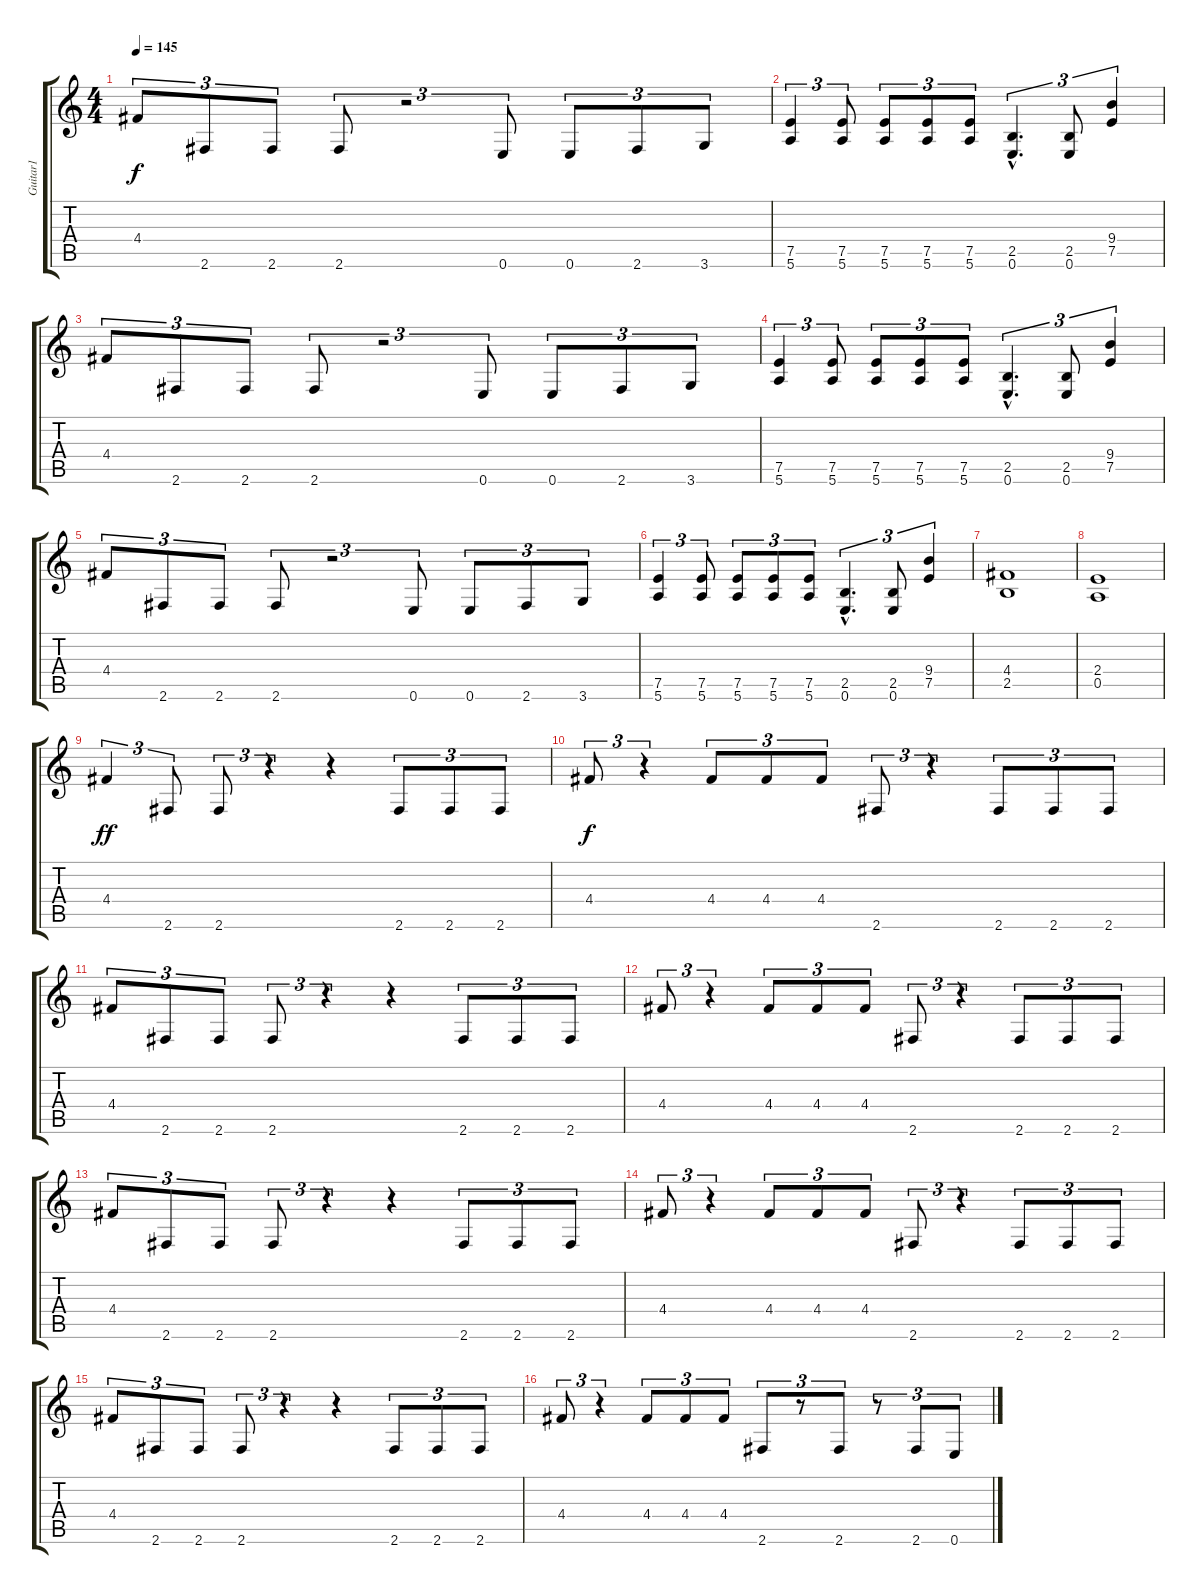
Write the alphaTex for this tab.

\track ("Guitar1" "Guitar1") {instrument distortionguitar}
\staff {score tabs}
\tuning (E4 B3 G3 D3 A2 E2) {hide}
\ts (4 4)
\tempo 145
\clef g2
\ks c
4.4.8{tu (3 2) dy f} 2.6.8{tu (3 2)} 2.6.8{tu (3 2)} 2.6.8{tu (3 2)} r.2{tu (3 2)} 0.6.8{tu (3 2)} 0.6.8{tu (3 2)} 2.6.8{tu (3 2)} 3.6.8{tu (3 2)} |
(7.5 5.6).4{tu (3 2)} (7.5 5.6).8{tu (3 2)} (7.5 5.6).8{tu (3 2)} (7.5 5.6).8{tu (3 2)} (7.5 5.6).8{tu (3 2)} (2.5{hac} 0.6{hac}).4{d tu (3 2)} (2.5 0.6).8{tu (3 2)} (9.4 7.5).4{tu (3 2)} |
4.4.8{tu (3 2)} 2.6.8{tu (3 2)} 2.6.8{tu (3 2)} 2.6.8{tu (3 2)} r.2{tu (3 2)} 0.6.8{tu (3 2)} 0.6.8{tu (3 2)} 2.6.8{tu (3 2)} 3.6.8{tu (3 2)} |
(7.5 5.6).4{tu (3 2)} (7.5 5.6).8{tu (3 2)} (7.5 5.6).8{tu (3 2)} (7.5 5.6).8{tu (3 2)} (7.5 5.6).8{tu (3 2)} (2.5{hac} 0.6{hac}).4{d tu (3 2)} (2.5 0.6).8{tu (3 2)} (9.4 7.5).4{tu (3 2)} |
4.4.8{tu (3 2)} 2.6.8{tu (3 2)} 2.6.8{tu (3 2)} 2.6.8{tu (3 2)} r.2{tu (3 2)} 0.6.8{tu (3 2)} 0.6.8{tu (3 2)} 2.6.8{tu (3 2)} 3.6.8{tu (3 2)} |
(7.5 5.6).4{tu (3 2)} (7.5 5.6).8{tu (3 2)} (7.5 5.6).8{tu (3 2)} (7.5 5.6).8{tu (3 2)} (7.5 5.6).8{tu (3 2)} (2.5{hac} 0.6{hac}).4{d tu (3 2)} (2.5 0.6).8{tu (3 2)} (9.4 7.5).4{tu (3 2)} |
(4.4 2.5).1 |
(2.4 0.5).1 |
4.4.4{tu (3 2) dy ff} 2.6.8{tu (3 2)} 2.6.8{tu (3 2)} r.4{tu (3 2)} r.4 2.6.8{tu (3 2)} 2.6.8{tu (3 2)} 2.6.8{tu (3 2)} |
4.4.8{tu (3 2) dy f} r.4{tu (3 2)} 4.4.8{tu (3 2)} 4.4.8{tu (3 2)} 4.4.8{tu (3 2)} 2.6.8{tu (3 2)} r.4{tu (3 2)} 2.6.8{tu (3 2)} 2.6.8{tu (3 2)} 2.6.8{tu (3 2)} |
4.4.8{tu (3 2)} 2.6.8{tu (3 2)} 2.6.8{tu (3 2)} 2.6.8{tu (3 2)} r.4{tu (3 2)} r.4 2.6.8{tu (3 2)} 2.6.8{tu (3 2)} 2.6.8{tu (3 2)} |
4.4.8{tu (3 2)} r.4{tu (3 2)} 4.4.8{tu (3 2)} 4.4.8{tu (3 2)} 4.4.8{tu (3 2)} 2.6.8{tu (3 2)} r.4{tu (3 2)} 2.6.8{tu (3 2)} 2.6.8{tu (3 2)} 2.6.8{tu (3 2)} |
4.4.8{tu (3 2)} 2.6.8{tu (3 2)} 2.6.8{tu (3 2)} 2.6.8{tu (3 2)} r.4{tu (3 2)} r.4 2.6.8{tu (3 2)} 2.6.8{tu (3 2)} 2.6.8{tu (3 2)} |
4.4.8{tu (3 2)} r.4{tu (3 2)} 4.4.8{tu (3 2)} 4.4.8{tu (3 2)} 4.4.8{tu (3 2)} 2.6.8{tu (3 2)} r.4{tu (3 2)} 2.6.8{tu (3 2)} 2.6.8{tu (3 2)} 2.6.8{tu (3 2)} |
4.4.8{tu (3 2)} 2.6.8{tu (3 2)} 2.6.8{tu (3 2)} 2.6.8{tu (3 2)} r.4{tu (3 2)} r.4 2.6.8{tu (3 2)} 2.6.8{tu (3 2)} 2.6.8{tu (3 2)} |
4.4.8{tu (3 2)} r.4{tu (3 2)} 4.4.8{tu (3 2)} 4.4.8{tu (3 2)} 4.4.8{tu (3 2)} 2.6.8{tu (3 2)} r.8{tu (3 2)} 2.6.8{tu (3 2)} r.8{tu (3 2)} 2.6.8{tu (3 2)} 0.6.8{tu (3 2)}
